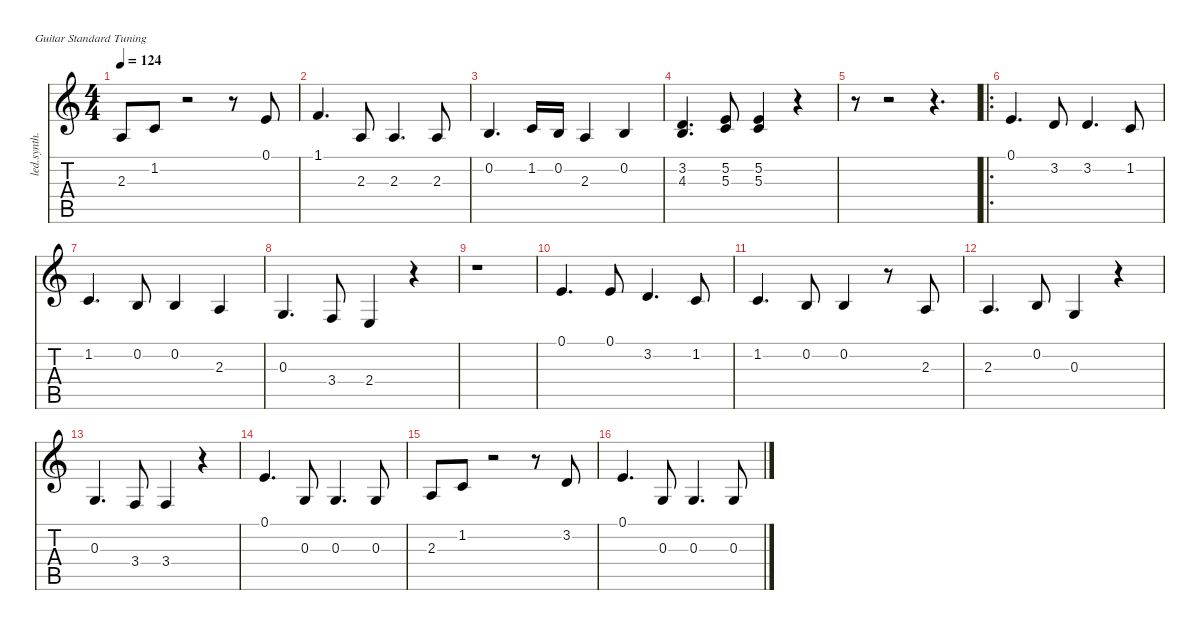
\defaultSystemsLayout 4
\hideDynamics
\bracketExtendMode nobrackets
\otherSystemsTrackNameOrientation horizontal
\track ("Vocal" "led.synth.") {instrument lead5charang}
\staff {score tabs}
\tuning (E4 B3 G3 D3 A2 E2)
\ts (4 4)
\tempo 124
\clef g2
\ks c
2.3.8{dy f} 1.2.8 r.2 r.8 0.1.8 |
1.1.4{d} 2.3.8 2.3.4{d} 2.3.8 |
0.2.4{d} 1.2.16 0.2.16 2.3.4 0.2.4 |
(3.2 4.3).4{d} (5.2 5.3).8 (5.2 5.3).4 r.4 |
r.8 r.2 r.4{d} |
\ro
0.1.4{d} 3.2.8 3.2.4{d} 1.2.8 |
1.2.4{d} 0.2.8 0.2.4 2.3.4 |
0.3.4{d} 3.4.8 2.4.4 r.4 |
r.1 |
0.1.4{d} 0.1.8 3.2.4{d} 1.2.8 |
1.2.4{d} 0.2.8 0.2.4 r.8 2.3.8 |
2.3.4{d} 0.2.8 0.3.4 r.4 |
0.3.4{d} 3.4.8 3.4.4 r.4 |
0.1.4{d} 0.3.8 0.3.4{d} 0.3.8 |
2.3.8 1.2.8 r.2 r.8 3.2.8 |
0.1.4{d} 0.3.8 0.3.4{d} 0.3.8
